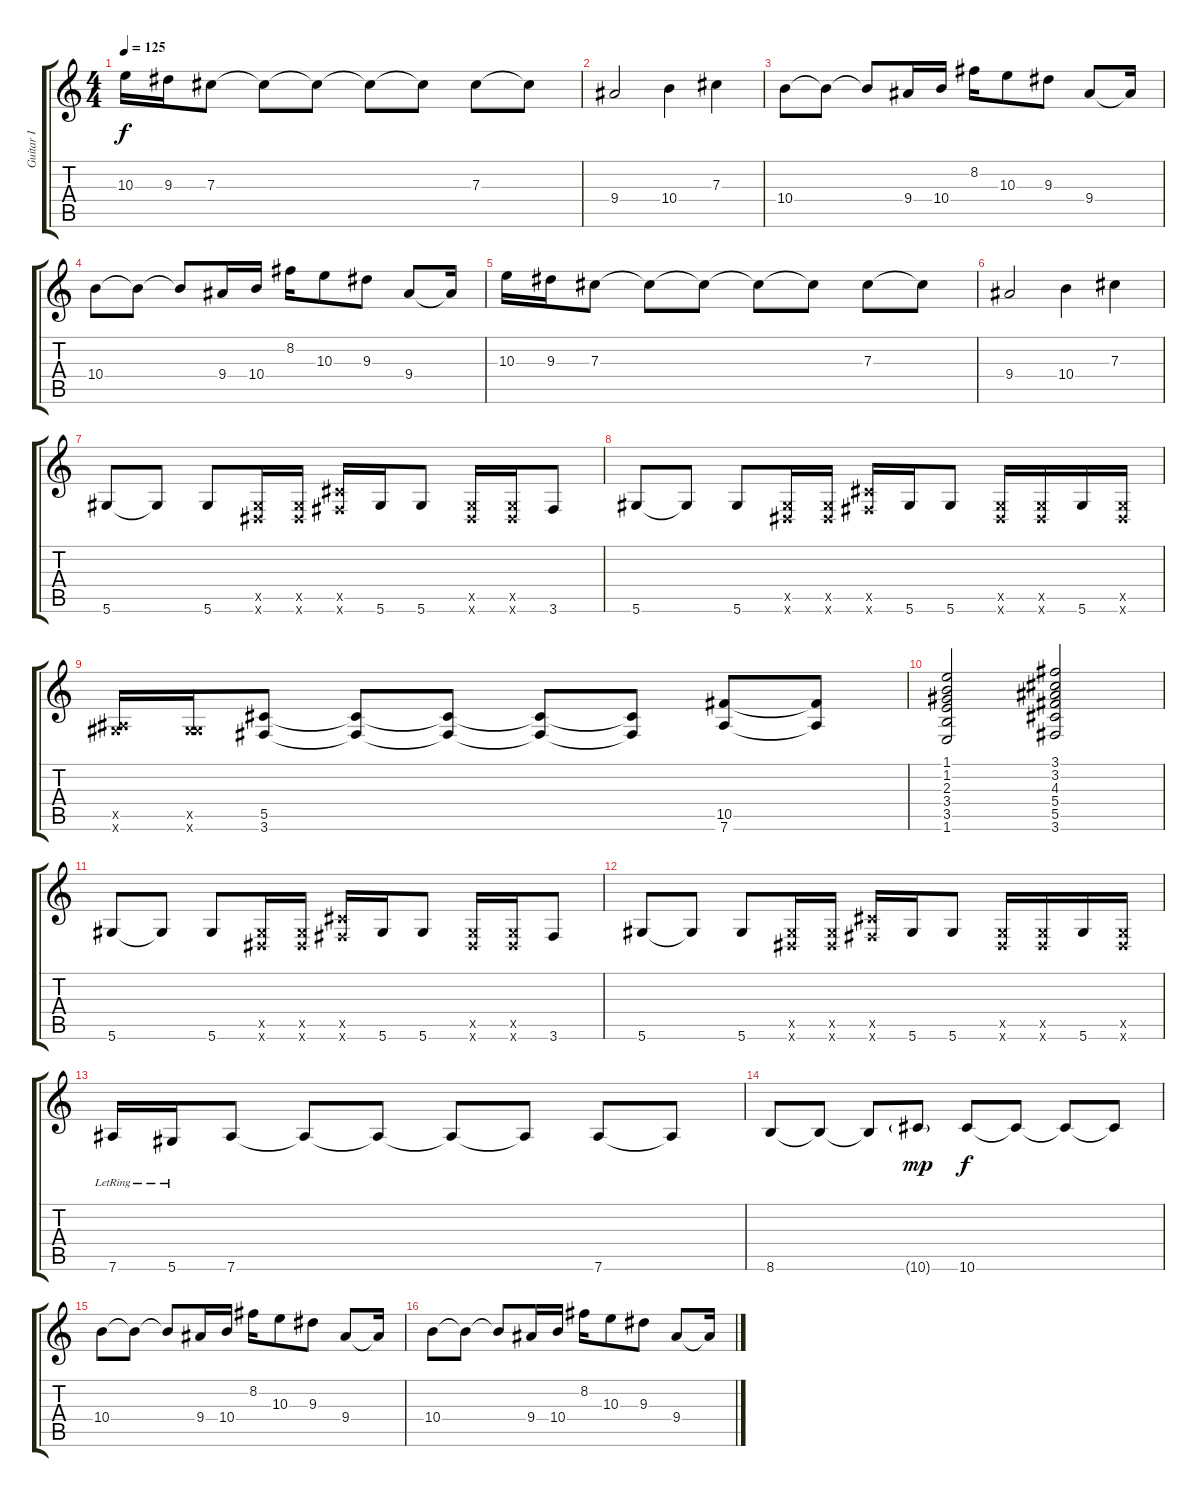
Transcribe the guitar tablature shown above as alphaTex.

\track ("Guitar I" "Guitar I") {instrument distortionguitar}
\staff {score tabs}
\tuning (Eb4 Bb3 Gb3 Db3 Ab2 Eb2) {hide}
\ts (4 4)
\tempo 125
\clef g2
\ks c
10.3.16{dy f} 9.3.16 7.3.8 7.3{t}.8 7.3{t}.8 7.3{t}.8 7.3{t}.8 7.3.8 7.3{t}.8 |
9.4.2 10.4.4 7.3.4 |
10.4.8 10.4{t}.8 10.4{t}.8 9.4.16 10.4.16 8.2.16 10.3.8 9.3.8 9.4.8 9.4{t}.16 |
10.4.8 10.4{t}.8 10.4{t}.8 9.4.16 10.4.16 8.2.16 10.3.8 9.3.8 9.4.8 9.4{t}.16 |
10.3.16 9.3.16 7.3.8 7.3{t}.8 7.3{t}.8 7.3{t}.8 7.3{t}.8 7.3.8 7.3{t}.8 |
9.4.2 10.4.4 7.3.4 |
5.6.8 5.6{t}.8 5.6.8 (0.5{x} 0.6{x}).16 (0.5{x} 0.6{x}).16 (5.5{x} 3.6{x}).16 5.6.16 5.6.8 (0.5{x} 0.6{x}).16 (0.5{x} 0.6{x}).16 3.6.8 |
5.6.8 5.6{t}.8 5.6.8 (0.5{x} 0.6{x}).16 (0.5{x} 0.6{x}).16 (5.5{x} 3.6{x}).16 5.6.16 5.6.8 (0.5{x} 0.6{x}).16 (0.5{x} 0.6{x}).16 5.6.16 (0.5{x} 0.6{x}).16 |
(0.5{x} 7.6{x}).16 (0.5{x} 5.6{x}).16 (5.5 3.6).8 (5.5{t} 3.6{t}).8 (5.5{t} 3.6{t}).8 (5.5{t} 3.6{t}).8 (5.5{t} 3.6{t}).8 (10.5 7.6).8 (10.5{t} 7.6{t}).8 |
(1.1 1.2 2.3 3.4 3.5 1.6).2 (3.1 3.2 4.3 5.4 5.5 3.6).2 |
5.6.8 5.6{t}.8 5.6.8 (0.5{x} 0.6{x}).16 (0.5{x} 0.6{x}).16 (5.5{x} 3.6{x}).16 5.6.16 5.6.8 (0.5{x} 0.6{x}).16 (0.5{x} 0.6{x}).16 3.6.8 |
5.6.8 5.6{t}.8 5.6.8 (0.5{x} 0.6{x}).16 (0.5{x} 0.6{x}).16 (5.5{x} 3.6{x}).16 5.6.16 5.6.8 (0.5{x} 0.6{x}).16 (0.5{x} 0.6{x}).16 5.6.16 (0.5{x} 0.6{x}).16 |
7.6{lr}.16 5.6{lr}.16 7.6.8 7.6{t}.8 7.6{t}.8 7.6{t}.8 7.6{t}.8 7.6.8 7.6{t}.8 |
8.6.8 8.6{t}.8 8.6{t}.8 10.6{g}.8{dy mp} 10.6.8{dy f} 10.6{t}.8 10.6{t}.8 10.6{t}.8 |
10.4.8 10.4{t}.8 10.4{t}.8 9.4.16 10.4.16 8.2.16 10.3.8 9.3.8 9.4.8 9.4{t}.16 |
10.4.8 10.4{t}.8 10.4{t}.8 9.4.16 10.4.16 8.2.16 10.3.8 9.3.8 9.4.8 9.4{t}.16
